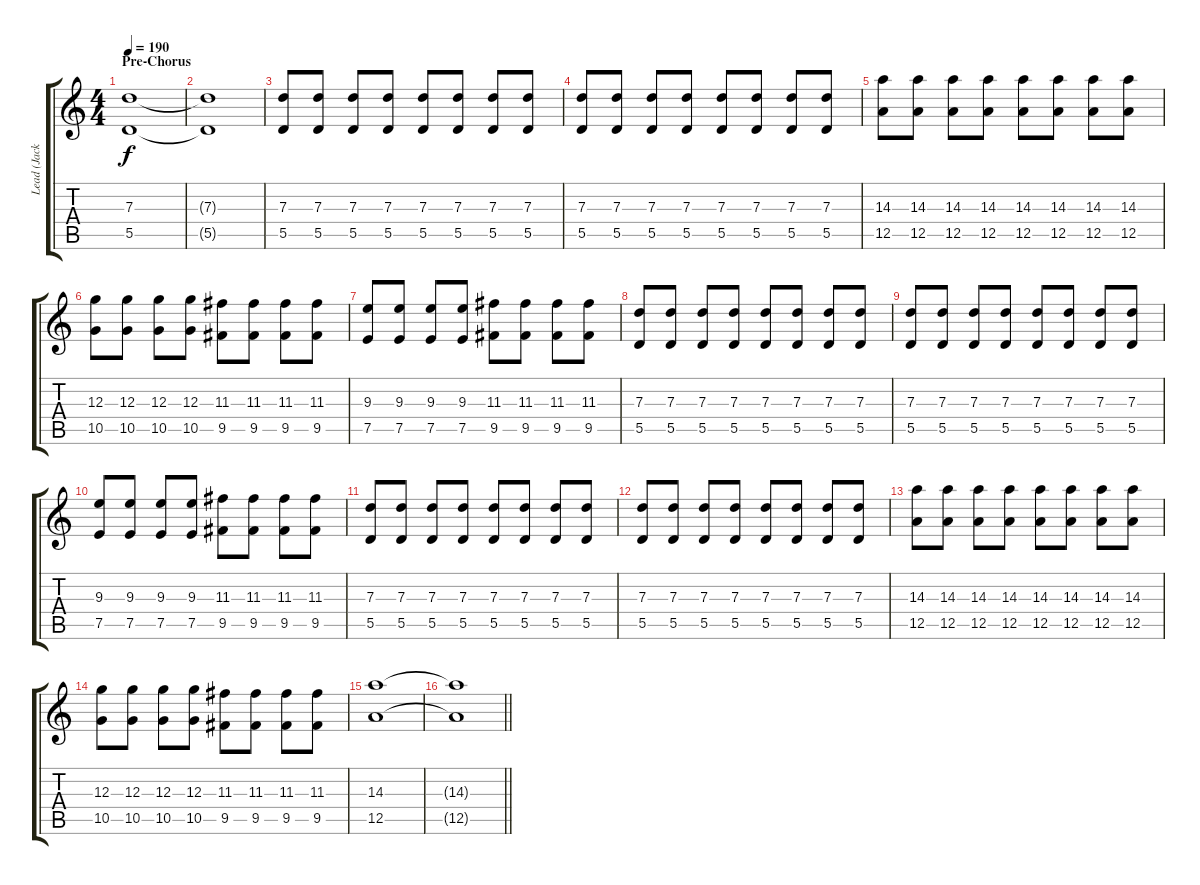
\track ("Lead (Jack)" "Lead (Jack") {instrument distortionguitar}
\staff {score tabs}
\tuning (E4 B3 G3 D3 A2 D2) {hide}
\ts (4 4)
\section ("" "Pre-Chorus")
\tempo 190
\clef g2
\ks c
(7.3 5.5).1{dy f} |
(7.3{t} 5.5{t}).1 |
(7.3 5.5).8 (7.3 5.5).8 (7.3 5.5).8 (7.3 5.5).8 (7.3 5.5).8 (7.3 5.5).8 (7.3 5.5).8 (7.3 5.5).8 |
(7.3 5.5).8 (7.3 5.5).8 (7.3 5.5).8 (7.3 5.5).8 (7.3 5.5).8 (7.3 5.5).8 (7.3 5.5).8 (7.3 5.5).8 |
(14.3 12.5).8 (14.3 12.5).8 (14.3 12.5).8 (14.3 12.5).8 (14.3 12.5).8 (14.3 12.5).8 (14.3 12.5).8 (14.3 12.5).8 |
(12.3 10.5).8 (12.3 10.5).8 (12.3 10.5).8 (12.3 10.5).8 (11.3 9.5).8 (11.3 9.5).8 (11.3 9.5).8 (11.3 9.5).8 |
(9.3 7.5).8 (9.3 7.5).8 (9.3 7.5).8 (9.3 7.5).8 (11.3 9.5).8 (11.3 9.5).8 (11.3 9.5).8 (11.3 9.5).8 |
(7.3 5.5).8 (7.3 5.5).8 (7.3 5.5).8 (7.3 5.5).8 (7.3 5.5).8 (7.3 5.5).8 (7.3 5.5).8 (7.3 5.5).8 |
(7.3 5.5).8 (7.3 5.5).8 (7.3 5.5).8 (7.3 5.5).8 (7.3 5.5).8 (7.3 5.5).8 (7.3 5.5).8 (7.3 5.5).8 |
(9.3 7.5).8 (9.3 7.5).8 (9.3 7.5).8 (9.3 7.5).8 (11.3 9.5).8 (11.3 9.5).8 (11.3 9.5).8 (11.3 9.5).8 |
(7.3 5.5).8 (7.3 5.5).8 (7.3 5.5).8 (7.3 5.5).8 (7.3 5.5).8 (7.3 5.5).8 (7.3 5.5).8 (7.3 5.5).8 |
(7.3 5.5).8 (7.3 5.5).8 (7.3 5.5).8 (7.3 5.5).8 (7.3 5.5).8 (7.3 5.5).8 (7.3 5.5).8 (7.3 5.5).8 |
(14.3 12.5).8 (14.3 12.5).8 (14.3 12.5).8 (14.3 12.5).8 (14.3 12.5).8 (14.3 12.5).8 (14.3 12.5).8 (14.3 12.5).8 |
(12.3 10.5).8 (12.3 10.5).8 (12.3 10.5).8 (12.3 10.5).8 (11.3 9.5).8 (11.3 9.5).8 (11.3 9.5).8 (11.3 9.5).8 |
(14.3 12.5).1 |
\barLineRight lightlight
(14.3{t} 12.5{t}).1
